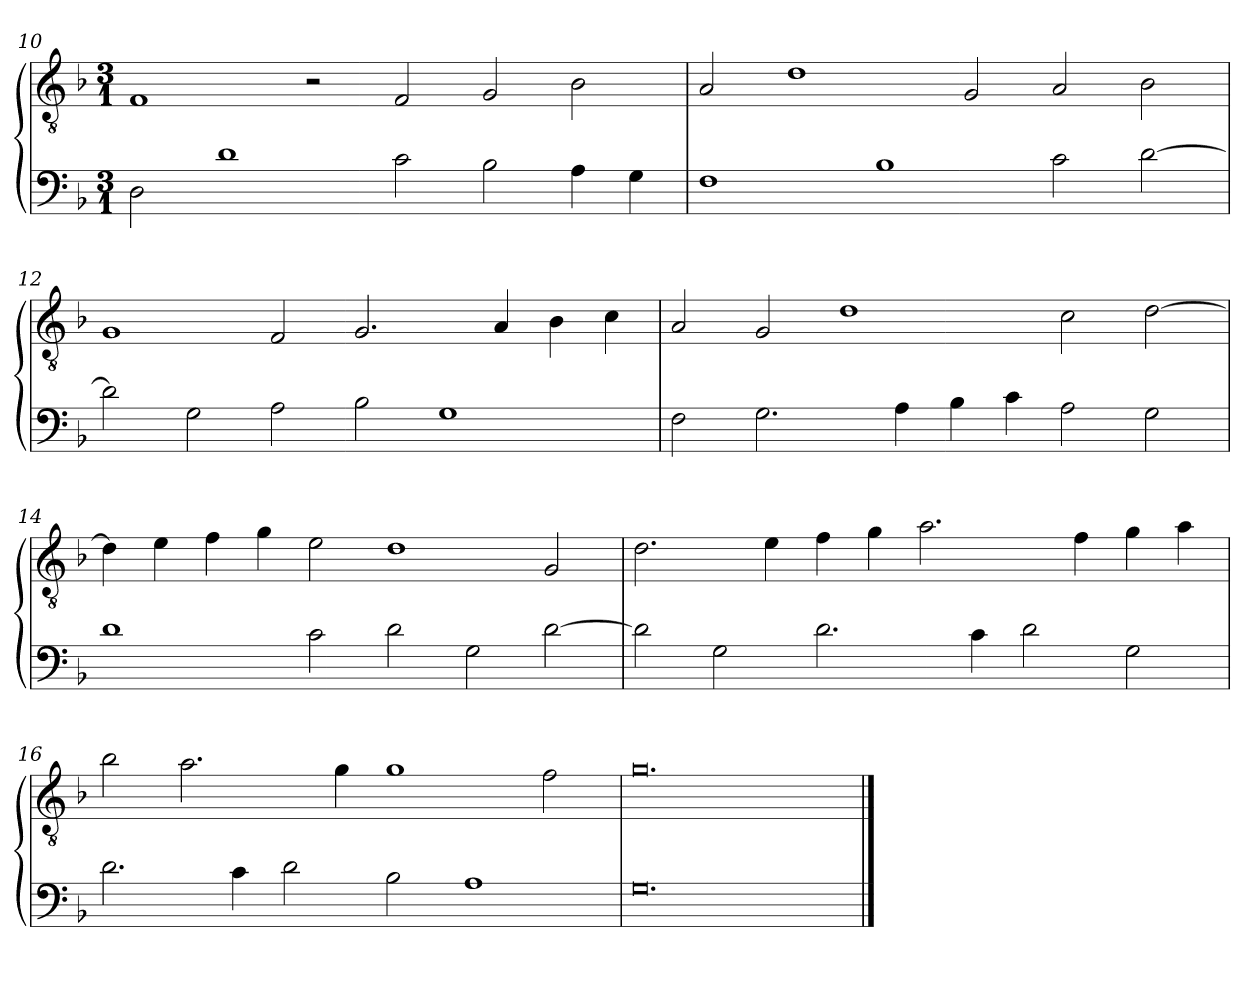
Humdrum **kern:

**kern	**kern
*part2	*part1
*staff2	*staff1
*clefF4	*clefGv2
*k[b-]	*k[b-]
*M3/1	*M3/1
=10	=10
2D	1F
1d	.
.	2r
2c	2F
2B-	2G
4A	2B-
4G	.
=11	=11
1F	2A
.	1d
1B-	.
.	2G
2c	2A
[2d	2B-
=12	=12
2d]	1G
2G	.
2A	2F
2B-	2.G
1G	.
.	4A
.	4B-
.	4c
=13	=13
2F	2A
2.G	2G
.	1d
4A	.
4B-	.
4c	.
2A	2c
2G	[2d
=14	=14
1d	4d]
.	4e
.	4f
.	4g
2c	2e
2d	1d
2G	.
[2d	2G
=15	=15
2d]	2.d
2G	.
.	4e
2.d	4f
.	4g
.	2.a
4c	.
2d	.
.	4f
2G	4g
.	4a
=16	=16
2.d	2b-
.	2.a
4c	.
2d	.
.	4g
2B-	1g
1A	.
.	2f
=17	=17
0.G	0.g
==	==
*-	*-
